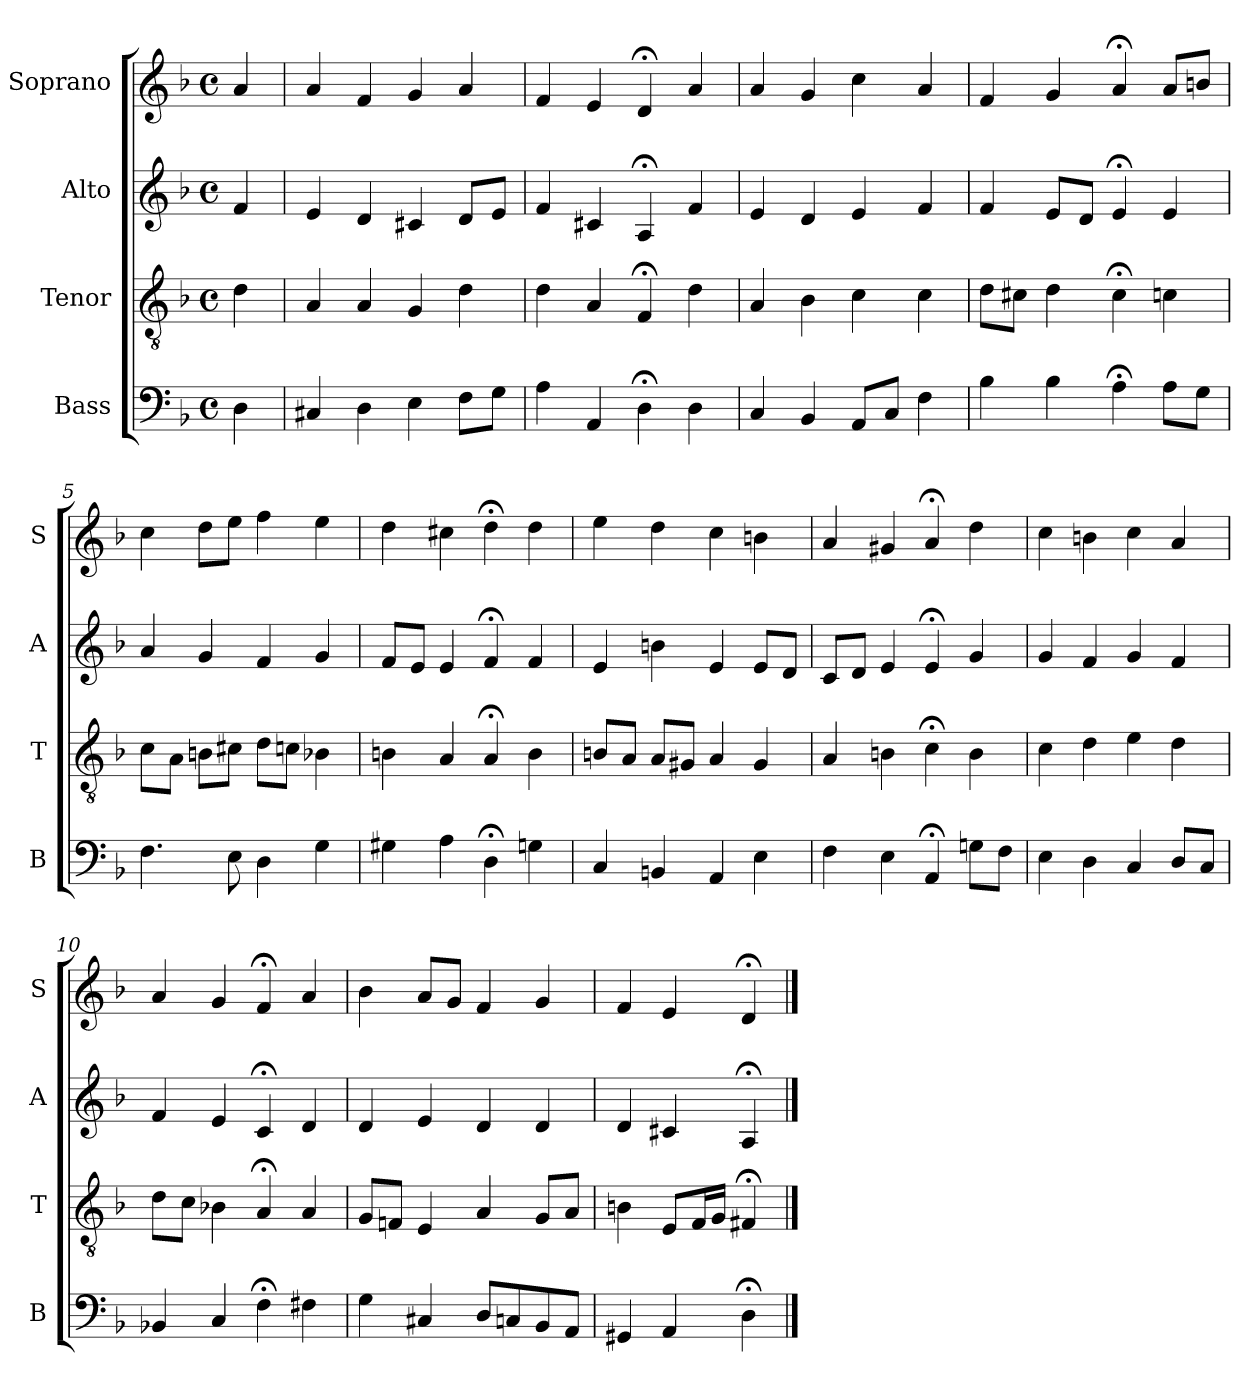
**kern	**kern	**kern	**kern
*part4	*part3	*part2	*part1
*staff4	*staff3	*staff2	*staff1
*I"Bass	*I"Tenor	*I"Alto	*I"Soprano
*I'B	*I'T	*I'A	*I'S
*clefF4	*clefGv2	*clefG2	*clefG2
*k[b-]	*k[b-]	*k[b-]	*k[b-]
*d:	*d:	*d:	*d:
*M4/4	*M4/4	*M4/4	*M4/4
*met(c)	*met(c)	*met(c)	*met(c)
*MM100	*MM100	*MM100	*MM100
=	=	=	=
4D	4d	4f	4a
=1	=1	=1	=1
4C#X	4A	4e	4a
4D	4A	4d	4f
4E	4G	4c#X	4g
8FL	4d	8dL	4a
8GJ	.	8eJ	.
=2	=2	=2	=2
4A	4d	4f	4f
4AA	4A	4c#X	4e
4D;<	4F;<	4A;<	4d;<
4D	4d	4f	4a
=3	=3	=3	=3
4C	4A	4e	4a
4BB-	4B-	4d	4g
8AAL	4c	4e	4cc
8CJ	.	.	.
4F	4c	4f	4a
=4	=4	=4	=4
4B-	8dL	4f	4f
.	8c#XJ	.	.
4B-	4d	8eL	4g
.	.	8dJ	.
4A;<	4c#;<	4e;<	4a;<
8AL	4cn	4e	8aL
8GJ	.	.	8bnJ
=5	=5	=5	=5
4.F	8cL	4a	4cc
.	8AJ	.	.
.	8BnL	4g	8ddL
8E	8c#XJ	.	8eeJ
4D	8dL	4f	4ff
.	8cnJ	.	.
4G	4B-X	4g	4ee
=6	=6	=6	=6
4G#X	4Bn	8fL	4dd
.	.	8eJ	.
4A	4A	4e	4cc#X
4D;<	4A;<	4f;<	4dd;<
4Gni	4Bi	4fi	4ddi
=7	=7	=7	=7
4C	8BnL	4e	4ee
.	8AJ	.	.
4BBn	8AL	4bn	4dd
.	8G#XJ	.	.
4AA	4A	4e	4cc
4E	4G#	8eL	4bn
.	.	8dJ	.
=8	=8	=8	=8
4F	4A	8cL	4a
.	.	8dJ	.
4E	4Bn	4e	4g#X
4AA;<	4c;<	4e;<	4a;<
8GnL	4B	4g	4dd
8FJ	.	.	.
=9	=9	=9	=9
4E	4c	4g	4cc
4D	4d	4f	4bn
4C	4e	4g	4cc
8DL	4d	4f	4a
8CJ	.	.	.
=10	=10	=10	=10
4BB-X	8dL	4f	4a
.	8cJ	.	.
4Ci	4B-Xi	4ei	4gi
4F;<	4A;<	4c;<	4f;<
4F#X	4A	4d	4a
=11	=11	=11	=11
4G	8GL	4d	4b-
.	8FnJ	.	.
4C#X	4E	4e	8aL
.	.	.	8gJ
8DL	4A	4d	4f
8Cn	.	.	.
8BB-	8GL	4d	4g
8AAJ	8AJ	.	.
=12	=12	=12	=12
4GG#X	4Bn	4d	4f
4AA	8EL	4c#X	4e
.	16FL	.	.
.	16GJJ	.	.
4D;<	4F#X;<	4A;<	4d;<
==	==	==	==
*-	*-	*-	*-
